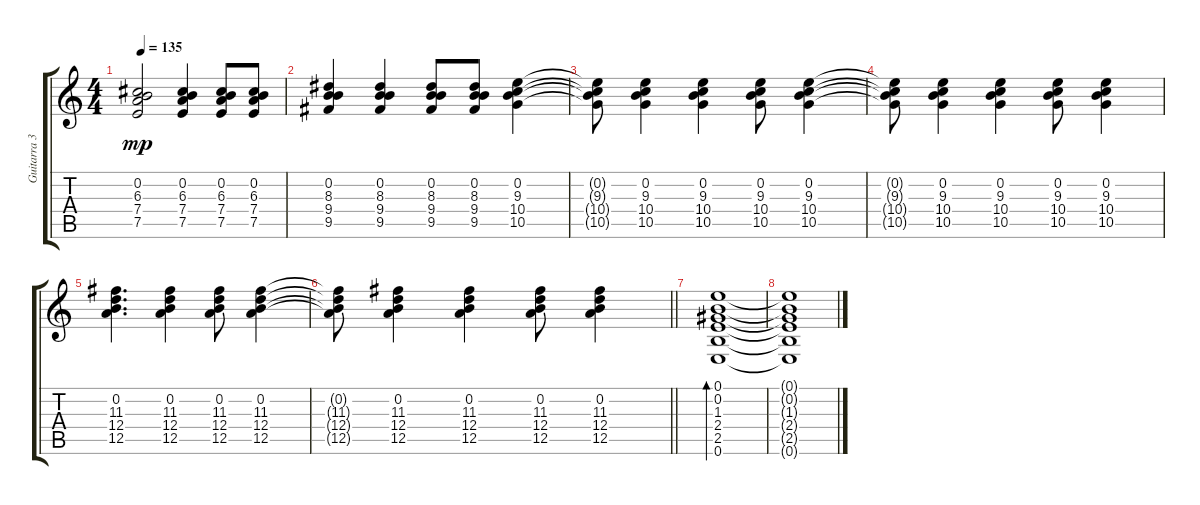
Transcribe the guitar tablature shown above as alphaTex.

\track ("Guitarra 3" "Guitarra 3") {instrument acousticguitarsteel}
\staff {score tabs}
\tuning (E4 B3 G3 D3 A2 E2) {hide}
\ts (4 4)
\tempo 135
\clef g2
\ks c
(0.2{t} 6.3{t} 7.4{t} 7.5{t}).2{dy mp} (0.2 6.3 7.4 7.5).4 (0.2 6.3 7.4 7.5).8 (0.2 6.3 7.4 7.5).8 |
(0.2 8.3 9.4 9.5).4 (0.2 8.3 9.4 9.5).4 (0.2 8.3 9.4 9.5).8 (0.2 8.3 9.4 9.5).8 (0.2 9.3 10.4 10.5).4 |
(0.2{t} 9.3{t} 10.4{t} 10.5{t}).8 (0.2 9.3 10.4 10.5).4 (0.2 9.3 10.4 10.5).4 (0.2 9.3 10.4 10.5).8 (0.2 9.3 10.4 10.5).4 |
(0.2{t} 9.3{t} 10.4{t} 10.5{t}).8 (0.2 9.3 10.4 10.5).4 (0.2 9.3 10.4 10.5).4 (0.2 9.3 10.4 10.5).8 (0.2 9.3 10.4 10.5).4 |
(0.2 11.3 12.4 12.5).4{d} (0.2 11.3 12.4 12.5).4 (0.2 11.3 12.4 12.5).8 (0.2 11.3 12.4 12.5).4 |
\barLineRight lightlight
(0.2{t} 11.3{t} 12.4{t} 12.5{t}).8 (0.2 11.3 12.4 12.5).4 (0.2 11.3 12.4 12.5).4 (0.2 11.3 12.4 12.5).8 (0.2 11.3 12.4 12.5).4 |
(0.1 0.2 1.3 2.4 2.5 0.6).1{bd 120 volume 0} |
(0.1{t} 0.2{t} 1.3{t} 2.4{t} 2.5{t} 0.6{t}).1
